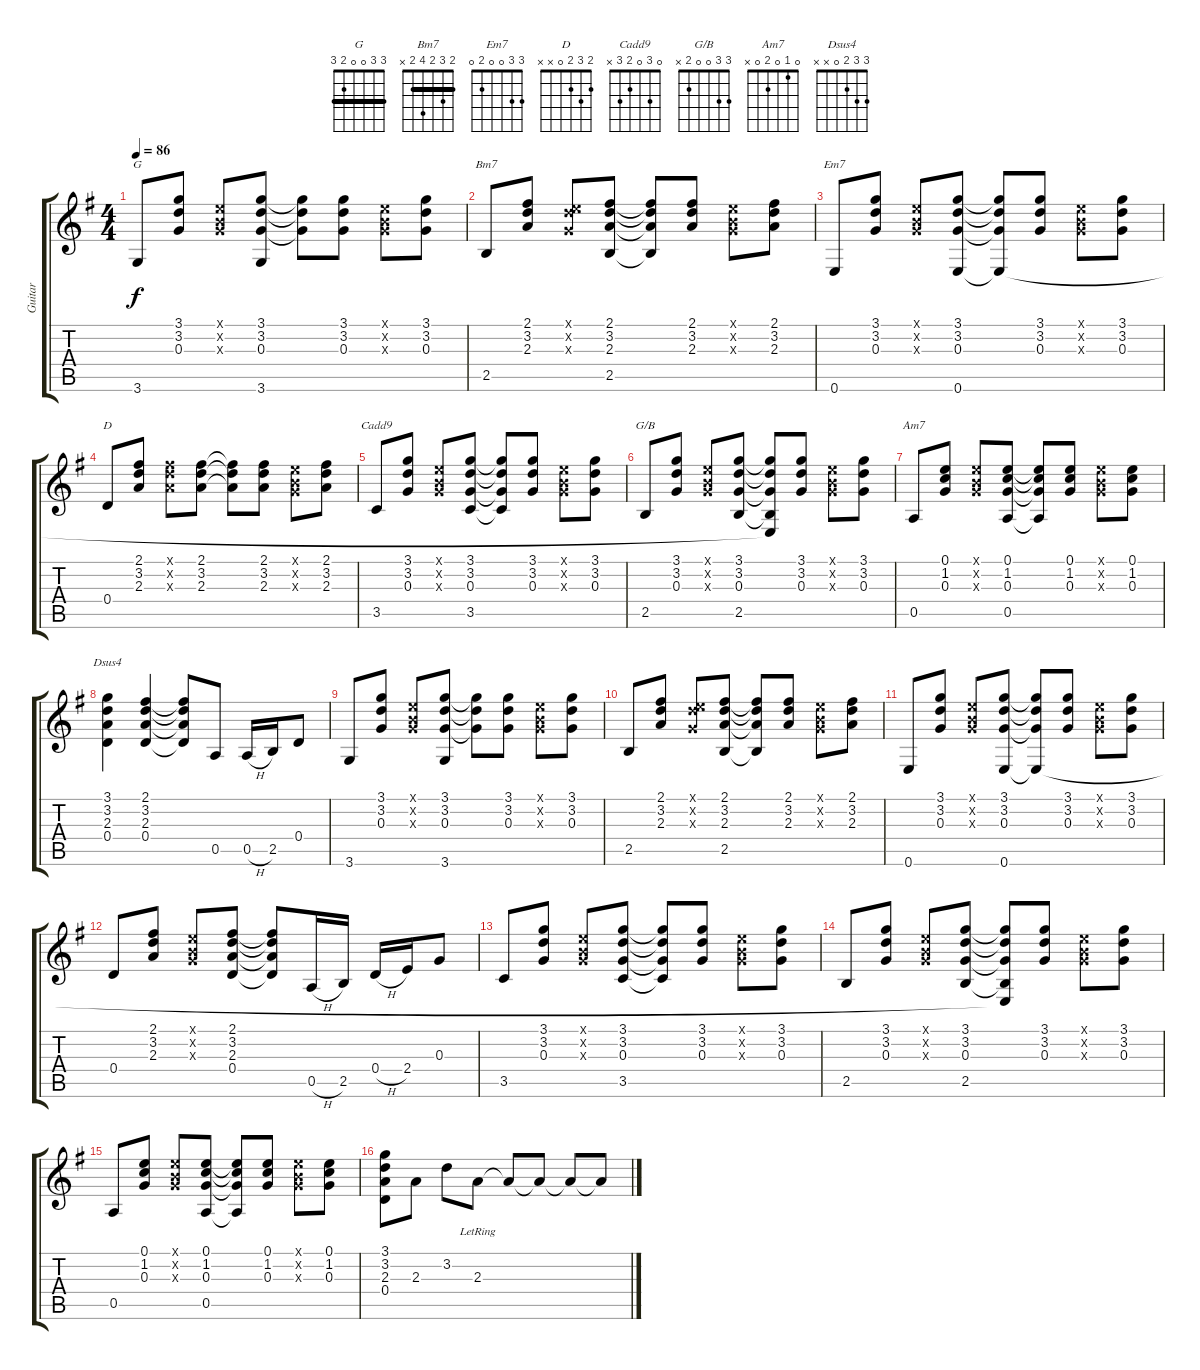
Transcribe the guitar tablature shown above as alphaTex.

\track ("Guitar" "Guitar") {instrument acousticguitarnylon}
\staff {score tabs}
\tuning (E4 B3 G3 D3 A2 E2) {hide}
\chord ("G" 3 3 0 0 2 3) {barre 3}
\chord ("Bm7" 2 3 2 4 2 x) {barre 2}
\chord ("Em7" 3 3 0 0 2 0)
\chord ("D" 2 3 2 0 x x)
\chord ("Cadd9" 0 3 0 2 3 x)
\chord ("G/B" 3 3 0 0 2 x)
\chord ("Am7" 0 1 0 2 0 x)
\chord ("Dsus4" 3 3 2 0 x x)
\ts (4 4)
\tempo 86
\clef g2
\ks g
3.6.8{ch "G" dy f} (3.1 3.2 0.3).8 (0.1{x} 0.2{x} 0.3{x}).8 (3.1 3.2 0.3 3.6).8 (3.1{t} 3.2{t} 0.3{t}).8 (3.1 3.2 0.3).8 (0.1{x} 0.2{x} 0.3{x}).8 (3.1 3.2 0.3).8 |
2.5.8{ch "Bm7"} (2.1 3.2 2.3).8 (0.1{x} 3.2{x} 0.3{x}).8 (2.1 3.2 2.3 2.5).8 (2.1{t} 3.2{t} 2.3{t} 2.5{t}).8 (2.1 3.2 2.3).8 (0.1{x} 0.2{x} 0.3{x}).8 (2.1 3.2 2.3).8 |
0.6.8{ch "Em7"} (3.1 3.2 0.3).8 (0.1{x} 0.2{x} 0.3{x}).8 (3.1 3.2 0.3 0.6).8 (3.1{t} 3.2{t} 0.3{t} 0.6{t}).8 (3.1 3.2 0.3).8 (0.1{x} 0.2{x} 0.3{x}).8 (3.1 3.2 0.3).8 |
0.4.8{ch "D"} (2.1 3.2 2.3).8 (2.1{x} 3.2{x} 2.3{x}).8 (2.1 3.2 2.3).8 (2.1{t} 3.2{t} 2.3{t}).8 (2.1 3.2 2.3).8 (0.1{x} 0.2{x} 0.3{x}).8 (2.1 3.2 2.3).8 |
3.5.8{ch "Cadd9"} (3.1 3.2 0.3).8 (0.1{x} 0.2{x} 0.3{x}).8 (3.1 3.2 0.3 3.5).8 (3.1{t} 3.2{t} 0.3{t} 3.5{t}).8 (3.1 3.2 0.3).8 (0.1{x} 0.2{x} 0.3{x}).8 (3.1 3.2 0.3).8 |
2.5.8{ch "G/B"} (3.1 3.2 0.3).8 (0.1{x} 0.2{x} 0.3{x}).8 (3.1 3.2 0.3 2.5).8 (3.1{t} 3.2{t} 0.3{t} 2.5{t} 0.6{t}).8 (3.1 3.2 0.3).8 (0.1{x} 0.2{x} 0.3{x}).8 (3.1 3.2 0.3).8 |
0.5.8{ch "Am7"} (0.1 1.2 0.3).8 (0.1{x} 0.2{x} 0.3{x}).8 (0.1 1.2 0.3 0.5).8 (0.1{t} 1.2{t} 0.3{t} 0.5{t}).8 (0.1 1.2 0.3).8 (0.1{x} 0.2{x} 0.3{x}).8 (0.1 1.2 0.3).8 |
(3.1 3.2 2.3 0.4).4{ch "Dsus4"} (2.1 3.2 2.3 0.4).4 (2.1{t} 3.2{t} 2.3{t} 0.4{t}).8 0.5.8 0.5{h}.16 2.5.16 0.4.8 |
3.6.8 (3.1 3.2 0.3).8 (0.1{x} 0.2{x} 0.3{x}).8 (3.1 3.2 0.3 3.6).8 (3.1{t} 3.2{t} 0.3{t}).8 (3.1 3.2 0.3).8 (0.1{x} 0.2{x} 0.3{x}).8 (3.1 3.2 0.3).8 |
2.5.8 (2.1 3.2 2.3).8 (0.1{x} 3.2{x} 0.3{x}).8 (2.1 3.2 2.3 2.5).8 (2.1{t} 3.2{t} 2.3{t} 2.5{t}).8 (2.1 3.2 2.3).8 (0.1{x} 0.2{x} 0.3{x}).8 (2.1 3.2 2.3).8 |
0.6.8 (3.1 3.2 0.3).8 (0.1{x} 0.2{x} 0.3{x}).8 (3.1 3.2 0.3 0.6).8 (3.1{t} 3.2{t} 0.3{t} 0.6{t}).8 (3.1 3.2 0.3).8 (0.1{x} 0.2{x} 0.3{x}).8 (3.1 3.2 0.3).8 |
0.4.8 (2.1 3.2 2.3).8 (0.1{x} 0.2{x} 0.3{x}).8 (2.1 3.2 2.3 0.4).8 (2.1{t} 3.2{t} 2.3{t} 0.4{t}).8 0.5{h}.16 2.5.16 0.4{h}.16 2.4.16 0.3.8 |
3.5.8 (3.1 3.2 0.3).8 (0.1{x} 0.2{x} 0.3{x}).8 (3.1 3.2 0.3 3.5).8 (3.1{t} 3.2{t} 0.3{t} 3.5{t}).8 (3.1 3.2 0.3).8 (0.1{x} 0.2{x} 0.3{x}).8 (3.1 3.2 0.3).8 |
2.5.8 (3.1 3.2 0.3).8 (0.1{x} 0.2{x} 0.3{x}).8 (3.1 3.2 0.3 2.5).8 (3.1{t} 3.2{t} 0.3{t} 2.5{t} 0.6{t}).8 (3.1 3.2 0.3).8 (0.1{x} 0.2{x} 0.3{x}).8 (3.1 3.2 0.3).8 |
0.5.8 (0.1 1.2 0.3).8 (0.1{x} 0.2{x} 0.3{x}).8 (0.1 1.2 0.3 0.5).8 (0.1{t} 1.2{t} 0.3{t} 0.5{t}).8 (0.1 1.2 0.3).8 (0.1{x} 0.2{x} 0.3{x}).8 (0.1 1.2 0.3).8 |
(3.1 3.2 2.3 0.4).8 2.3.8 3.2.8 2.3{lr}.8 2.3{t}.8 2.3{t}.8 2.3{t}.8 2.3{t}.8
